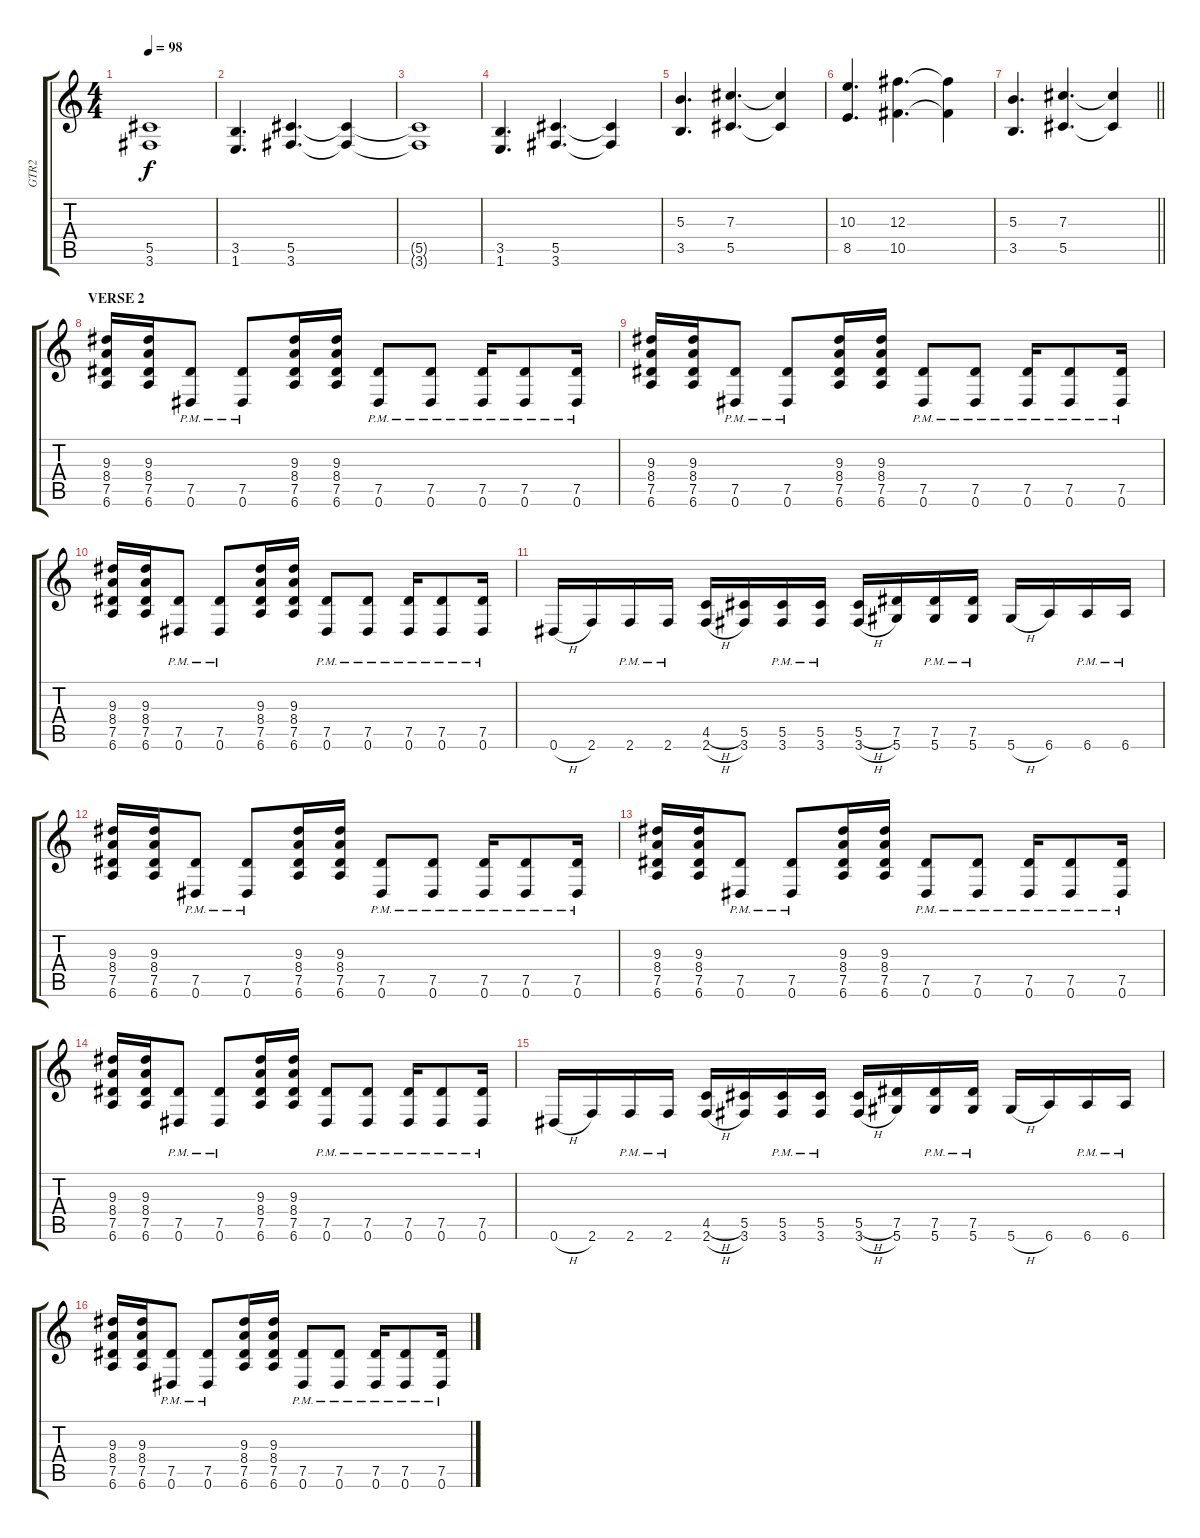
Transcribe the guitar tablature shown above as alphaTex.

\track ("GTR2" "GTR2") {instrument distortionguitar}
\staff {score tabs}
\tuning (Eb4 Bb3 Gb3 Db3 Ab2 Eb2) {hide}
\ts (4 4)
\tempo 98
\clef g2
\ks c
(5.5{t} 3.6{t}).1{dy f} |
(3.5 1.6).4{d} (5.5 3.6).4{d} (5.5{t} 3.6{t}).4 |
(5.5{t} 3.6{t}).1 |
(3.5 1.6).4{d} (5.5 3.6).4{d} (5.5{t} 3.6{t}).4 |
(5.3 3.5).4{d} (7.3 5.5).4{d} (7.3{t} 5.5{t}).4 |
(10.3 8.5).4{d} (12.3 10.5).4{d} (12.3{t} 10.5{t}).4 |
\barLineRight lightlight
(5.3 3.5).4{d} (7.3 5.5).4{d} (7.3{t} 5.5{t}).4 |
\section ("" "VERSE 2")
(9.3 8.4 7.5 6.6).16 (9.3 8.4 7.5 6.6).16 (7.5{pm} 0.6{pm}).8 (7.5{pm} 0.6{pm}).8 (9.3 8.4 7.5 6.6).16 (9.3 8.4 7.5 6.6).16 (7.5{pm} 0.6{pm}).8 (7.5{pm} 0.6{pm}).8 (7.5{pm} 0.6{pm}).16 (7.5{pm} 0.6{pm}).8 (7.5{pm} 0.6{pm}).16 |
(9.3 8.4 7.5 6.6).16 (9.3 8.4 7.5 6.6).16 (7.5{pm} 0.6{pm}).8 (7.5{pm} 0.6{pm}).8 (9.3 8.4 7.5 6.6).16 (9.3 8.4 7.5 6.6).16 (7.5{pm} 0.6{pm}).8 (7.5{pm} 0.6{pm}).8 (7.5{pm} 0.6{pm}).16 (7.5{pm} 0.6{pm}).8 (7.5{pm} 0.6{pm}).16 |
(9.3 8.4 7.5 6.6).16 (9.3 8.4 7.5 6.6).16 (7.5{pm} 0.6{pm}).8 (7.5{pm} 0.6{pm}).8 (9.3 8.4 7.5 6.6).16 (9.3 8.4 7.5 6.6).16 (7.5{pm} 0.6{pm}).8 (7.5{pm} 0.6{pm}).8 (7.5{pm} 0.6{pm}).16 (7.5{pm} 0.6{pm}).8 (7.5{pm} 0.6{pm}).16 |
0.6{h}.16 2.6.16 2.6{pm}.16 2.6{pm}.16 (4.5{h} 2.6{h}).16 (5.5 3.6).16 (5.5{pm} 3.6{pm}).16 (5.5{pm} 3.6{pm}).16 (5.5{h} 3.6{h}).16 (7.5 5.6).16 (7.5{pm} 5.6{pm}).16 (7.5{pm} 5.6{pm}).16 5.6{h}.16 6.6.16 6.6{pm}.16 6.6{pm}.16 |
(9.3 8.4 7.5 6.6).16 (9.3 8.4 7.5 6.6).16 (7.5{pm} 0.6{pm}).8 (7.5{pm} 0.6{pm}).8 (9.3 8.4 7.5 6.6).16 (9.3 8.4 7.5 6.6).16 (7.5{pm} 0.6{pm}).8 (7.5{pm} 0.6{pm}).8 (7.5{pm} 0.6{pm}).16 (7.5{pm} 0.6{pm}).8 (7.5{pm} 0.6{pm}).16 |
(9.3 8.4 7.5 6.6).16 (9.3 8.4 7.5 6.6).16 (7.5{pm} 0.6{pm}).8 (7.5{pm} 0.6{pm}).8 (9.3 8.4 7.5 6.6).16 (9.3 8.4 7.5 6.6).16 (7.5{pm} 0.6{pm}).8 (7.5{pm} 0.6{pm}).8 (7.5{pm} 0.6{pm}).16 (7.5{pm} 0.6{pm}).8 (7.5{pm} 0.6{pm}).16 |
(9.3 8.4 7.5 6.6).16 (9.3 8.4 7.5 6.6).16 (7.5{pm} 0.6{pm}).8 (7.5{pm} 0.6{pm}).8 (9.3 8.4 7.5 6.6).16 (9.3 8.4 7.5 6.6).16 (7.5{pm} 0.6{pm}).8 (7.5{pm} 0.6{pm}).8 (7.5{pm} 0.6{pm}).16 (7.5{pm} 0.6{pm}).8 (7.5{pm} 0.6{pm}).16 |
0.6{h}.16 2.6.16 2.6{pm}.16 2.6{pm}.16 (4.5{h} 2.6{h}).16 (5.5 3.6).16 (5.5{pm} 3.6{pm}).16 (5.5{pm} 3.6{pm}).16 (5.5{h} 3.6{h}).16 (7.5 5.6).16 (7.5{pm} 5.6{pm}).16 (7.5{pm} 5.6{pm}).16 5.6{h}.16 6.6.16 6.6{pm}.16 6.6{pm}.16 |
(9.3 8.4 7.5 6.6).16 (9.3 8.4 7.5 6.6).16 (7.5{pm} 0.6{pm}).8 (7.5{pm} 0.6{pm}).8 (9.3 8.4 7.5 6.6).16 (9.3 8.4 7.5 6.6).16 (7.5{pm} 0.6{pm}).8 (7.5{pm} 0.6{pm}).8 (7.5{pm} 0.6{pm}).16 (7.5{pm} 0.6{pm}).8 (7.5{pm} 0.6{pm}).16
